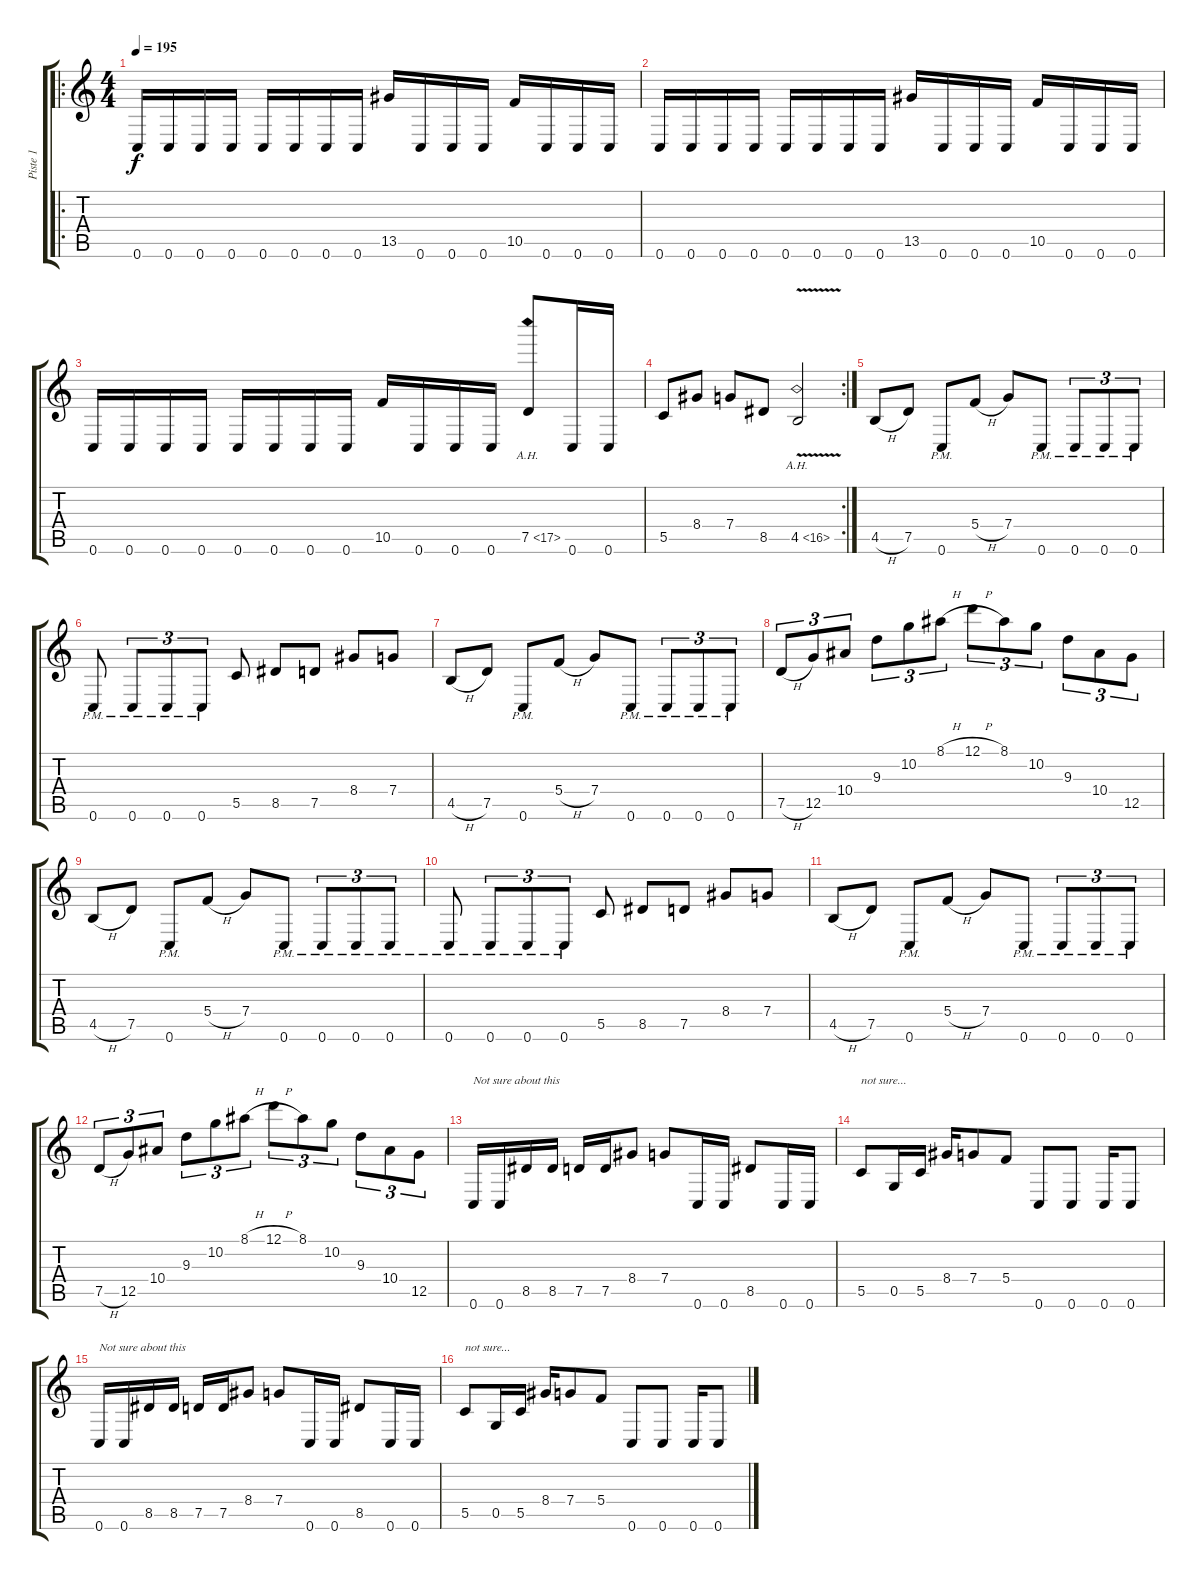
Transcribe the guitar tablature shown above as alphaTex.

\track ("Piste 1" "Piste 1") {instrument distortionguitar}
\staff {score tabs}
\tuning (D4 A3 F3 C3 G2 C2) {hide}
\ro
\ts (4 4)
\tempo 195
\clef g2
\ks c
0.6.16{dy f} 0.6.16 0.6.16 0.6.16 0.6.16 0.6.16 0.6.16 0.6.16 13.5.16 0.6.16 0.6.16 0.6.16 10.5.16 0.6.16 0.6.16 0.6.16 |
0.6.16 0.6.16 0.6.16 0.6.16 0.6.16 0.6.16 0.6.16 0.6.16 13.5.16 0.6.16 0.6.16 0.6.16 10.5.16 0.6.16 0.6.16 0.6.16 |
0.6.16 0.6.16 0.6.16 0.6.16 0.6.16 0.6.16 0.6.16 0.6.16 10.5.16 0.6.16 0.6.16 0.6.16 7.5{ah 10}.8 0.6.16 0.6.16 |
\rc 2
5.5.8 8.4.8 7.4.8 8.5.8 4.5{ah 12 v}.2 |
4.5{h}.8 7.5.8 0.6{pm}.8 5.4{h}.8 7.4.8 0.6{pm}.8 0.6{pm}.8{tu (3 2)} 0.6{pm}.8{tu (3 2)} 0.6{pm}.8{tu (3 2)} |
0.6{pm}.8 0.6{pm}.8{tu (3 2)} 0.6{pm}.8{tu (3 2)} 0.6{pm}.8{tu (3 2)} 5.5.8 8.5.8 7.5.8 8.4.8 7.4.8 |
4.5{h}.8 7.5.8 0.6{pm}.8 5.4{h}.8 7.4.8 0.6{pm}.8 0.6{pm}.8{tu (3 2)} 0.6{pm}.8{tu (3 2)} 0.6{pm}.8{tu (3 2)} |
7.5{h}.8{tu (3 2)} 12.5.8{tu (3 2)} 10.4.8{tu (3 2)} 9.3.8{tu (3 2)} 10.2.8{tu (3 2)} 8.1{h}.8{tu (3 2)} 12.1{h}.8{tu (3 2)} 8.1.8{tu (3 2)} 10.2.8{tu (3 2)} 9.3.8{tu (3 2)} 10.4.8{tu (3 2)} 12.5.8{tu (3 2)} |
4.5{h}.8 7.5.8 0.6{pm}.8 5.4{h}.8 7.4.8 0.6{pm}.8 0.6{pm}.8{tu (3 2)} 0.6{pm}.8{tu (3 2)} 0.6{pm}.8{tu (3 2)} |
0.6{pm}.8 0.6{pm}.8{tu (3 2)} 0.6{pm}.8{tu (3 2)} 0.6{pm}.8{tu (3 2)} 5.5.8 8.5.8 7.5.8 8.4.8 7.4.8 |
4.5{h}.8 7.5.8 0.6{pm}.8 5.4{h}.8 7.4.8 0.6{pm}.8 0.6{pm}.8{tu (3 2)} 0.6{pm}.8{tu (3 2)} 0.6{pm}.8{tu (3 2)} |
7.5{h}.8{tu (3 2)} 12.5.8{tu (3 2)} 10.4.8{tu (3 2)} 9.3.8{tu (3 2)} 10.2.8{tu (3 2)} 8.1{h}.8{tu (3 2)} 12.1{h}.8{tu (3 2)} 8.1.8{tu (3 2)} 10.2.8{tu (3 2)} 9.3.8{tu (3 2)} 10.4.8{tu (3 2)} 12.5.8{tu (3 2)} |
0.6.16{txt "Not sure about this"} 0.6.16 8.5.16 8.5.16 7.5.16 7.5.16 8.4.8 7.4.8 0.6.16 0.6.16 8.5.8 0.6.16 0.6.16 |
5.5.8{txt "not sure..."} 0.5.16 5.5.16 8.4.16 7.4.8 5.4.8 0.6.8 0.6.8 0.6.16 0.6.8 |
0.6.16{txt "Not sure about this"} 0.6.16 8.5.16 8.5.16 7.5.16 7.5.16 8.4.8 7.4.8 0.6.16 0.6.16 8.5.8 0.6.16 0.6.16 |
5.5.8{txt "not sure..."} 0.5.16 5.5.16 8.4.16 7.4.8 5.4.8 0.6.8 0.6.8 0.6.16 0.6.8
